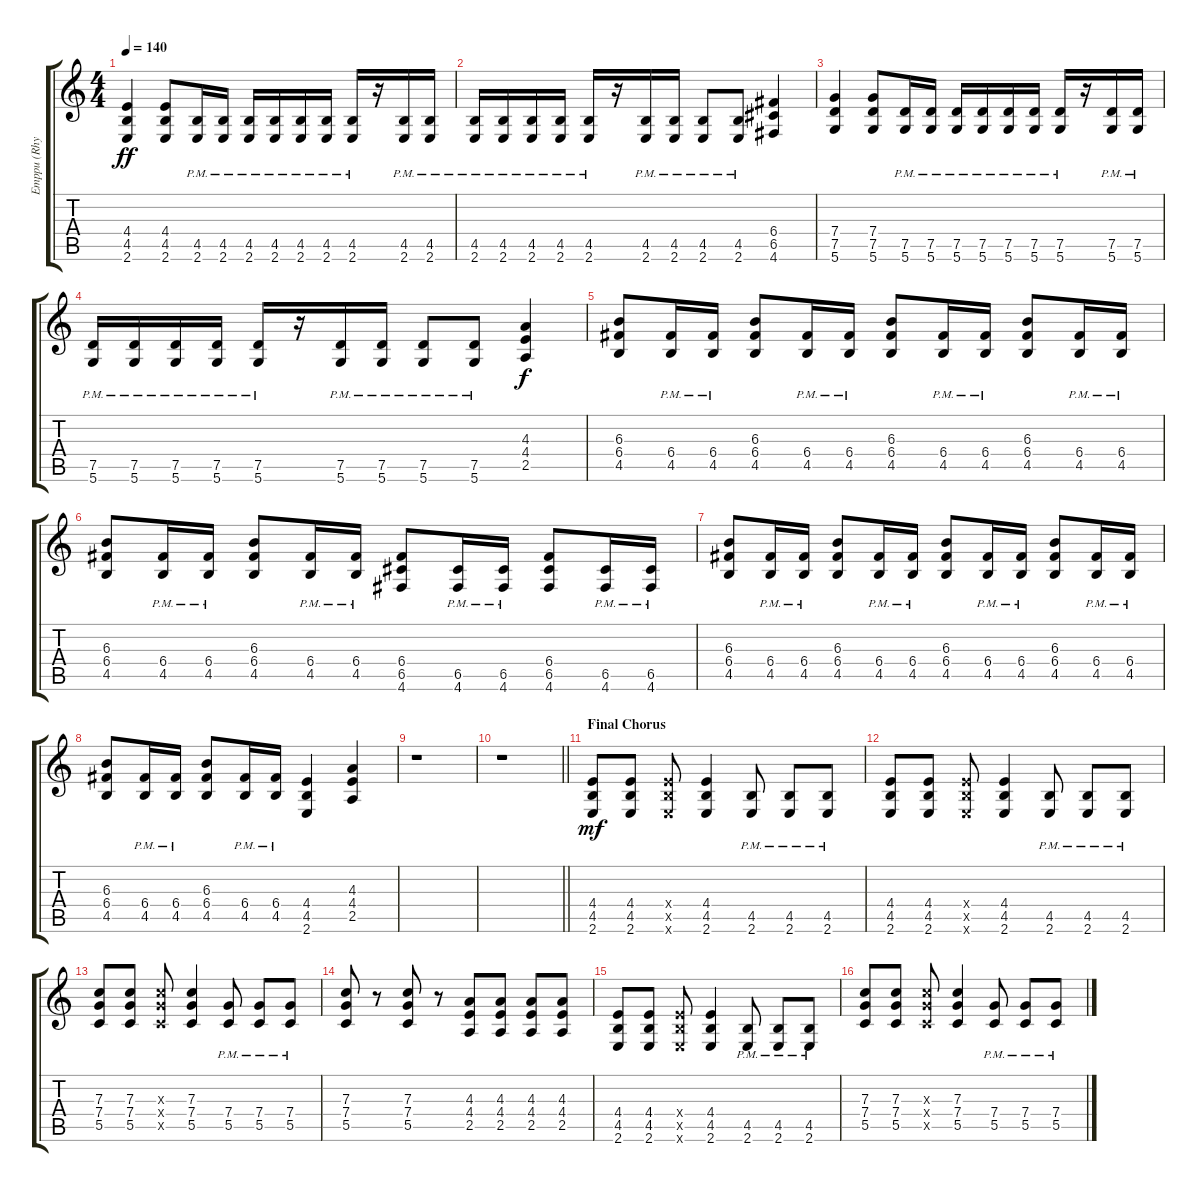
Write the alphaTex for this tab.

\track ("Emppu (Rhytm)" "Emppu (Rhy") {instrument overdrivenguitar}
\staff {score tabs}
\tuning (D4 A3 F3 C3 G2 D2) {hide}
\ts (4 4)
\tempo 140
\clef g2
\ks aminor
(4.4 4.5 2.6).4{dy ff} (4.4 4.5 2.6).8 (4.5{pm} 2.6{pm}).16 (4.5{pm} 2.6{pm}).16 (4.5{pm} 2.6{pm}).16 (4.5{pm} 2.6{pm}).16 (4.5{pm} 2.6{pm}).16 (4.5{pm} 2.6{pm}).16 (4.5{pm} 2.6{pm}).16 r.16 (4.5{pm} 2.6{pm}).16 (4.5{pm} 2.6{pm}).16 |
(4.5{pm} 2.6{pm}).16 (4.5{pm} 2.6{pm}).16 (4.5{pm} 2.6{pm}).16 (4.5{pm} 2.6{pm}).16 (4.5{pm} 2.6{pm}).16 r.16 (4.5{pm} 2.6{pm}).16 (4.5{pm} 2.6{pm}).16 (4.5{pm} 2.6{pm}).8 (4.5{pm} 2.6{pm}).8 (6.4 6.5 4.6).4 |
(7.4 7.5 5.6).4 (7.4 7.5 5.6).8 (7.5{pm} 5.6{pm}).16 (7.5{pm} 5.6{pm}).16 (7.5{pm} 5.6{pm}).16 (7.5{pm} 5.6{pm}).16 (7.5{pm} 5.6{pm}).16 (7.5{pm} 5.6{pm}).16 (7.5{pm} 5.6{pm}).16 r.16 (7.5{pm} 5.6{pm}).16 (7.5{pm} 5.6{pm}).16 |
(7.5{pm} 5.6{pm}).16 (7.5{pm} 5.6{pm}).16 (7.5{pm} 5.6{pm}).16 (7.5{pm} 5.6{pm}).16 (7.5{pm} 5.6{pm}).16 r.16 (7.5{pm} 5.6{pm}).16 (7.5{pm} 5.6{pm}).16 (7.5{pm} 5.6{pm}).8 (7.5{pm} 5.6{pm}).8 (4.3 4.4 2.5).4{dy f} |
(6.3 6.4 4.5).8 (6.4{pm} 4.5{pm}).16 (6.4{pm} 4.5{pm}).16 (6.3 6.4 4.5).8 (6.4{pm} 4.5{pm}).16 (6.4{pm} 4.5{pm}).16 (6.3 6.4 4.5).8 (6.4{pm} 4.5{pm}).16 (6.4{pm} 4.5{pm}).16 (6.3 6.4 4.5).8 (6.4{pm} 4.5{pm}).16 (6.4{pm} 4.5{pm}).16 |
(6.3 6.4 4.5).8 (6.4{pm} 4.5{pm}).16 (6.4{pm} 4.5{pm}).16 (6.3 6.4 4.5).8 (6.4{pm} 4.5{pm}).16 (6.4{pm} 4.5{pm}).16 (6.4 6.5 4.6).8 (6.5{pm} 4.6{pm}).16 (6.5{pm} 4.6{pm}).16 (6.4 6.5 4.6).8 (6.5{pm} 4.6{pm}).16 (6.5{pm} 4.6{pm}).16 |
(6.3 6.4 4.5).8 (6.4{pm} 4.5{pm}).16 (6.4{pm} 4.5{pm}).16 (6.3 6.4 4.5).8 (6.4{pm} 4.5{pm}).16 (6.4{pm} 4.5{pm}).16 (6.3 6.4 4.5).8 (6.4{pm} 4.5{pm}).16 (6.4{pm} 4.5{pm}).16 (6.3 6.4 4.5).8 (6.4{pm} 4.5{pm}).16 (6.4{pm} 4.5{pm}).16 |
(6.3 6.4 4.5).8 (6.4{pm} 4.5{pm}).16 (6.4{pm} 4.5{pm}).16 (6.3 6.4 4.5).8 (6.4{pm} 4.5{pm}).16 (6.4{pm} 4.5{pm}).16 (4.4 4.5 2.6).4 (4.3 4.4 2.5).4 |
r.1 |
\barLineRight lightlight
r.1 |
\section ("" "Final Chorus")
(4.4 4.5 2.6).8{dy mf} (4.4 4.5 2.6).8 (4.4{x} 4.5{x} 2.6{x}).8 (4.4 4.5 2.6).4 (4.5{pm} 2.6{pm}).8 (4.5{pm} 2.6{pm}).8 (4.5{pm} 2.6{pm}).8 |
(4.4 4.5 2.6).8 (4.4 4.5 2.6).8 (4.4{x} 4.5{x} 2.6{x}).8 (4.4 4.5 2.6).4 (4.5{pm} 2.6{pm}).8 (4.5{pm} 2.6{pm}).8 (4.5{pm} 2.6{pm}).8 |
(7.3 7.4 5.5).8 (7.3 7.4 5.5).8 (7.3{x} 7.4{x} 5.5{x}).8 (7.3 7.4 5.5).4 (7.4{pm} 5.5{pm}).8 (7.4{pm} 5.5{pm}).8 (7.4{pm} 5.5{pm}).8 |
(7.3 7.4 5.5).8 r.8 (7.3 7.4 5.5).8 r.8 (4.3 4.4 2.5).8 (4.3 4.4 2.5).8 (4.3 4.4 2.5).8 (4.3 4.4 2.5).8 |
(4.4 4.5 2.6).8 (4.4 4.5 2.6).8 (4.4{x} 4.5{x} 2.6{x}).8 (4.4 4.5 2.6).4 (4.5{pm} 2.6{pm}).8 (4.5{pm} 2.6{pm}).8 (4.5{pm} 2.6{pm}).8 |
(7.3 7.4 5.5).8 (7.3 7.4 5.5).8 (7.3{x} 7.4{x} 5.5{x}).8 (7.3 7.4 5.5).4 (7.4{pm} 5.5{pm}).8 (7.4{pm} 5.5{pm}).8 (7.4{pm} 5.5{pm}).8
